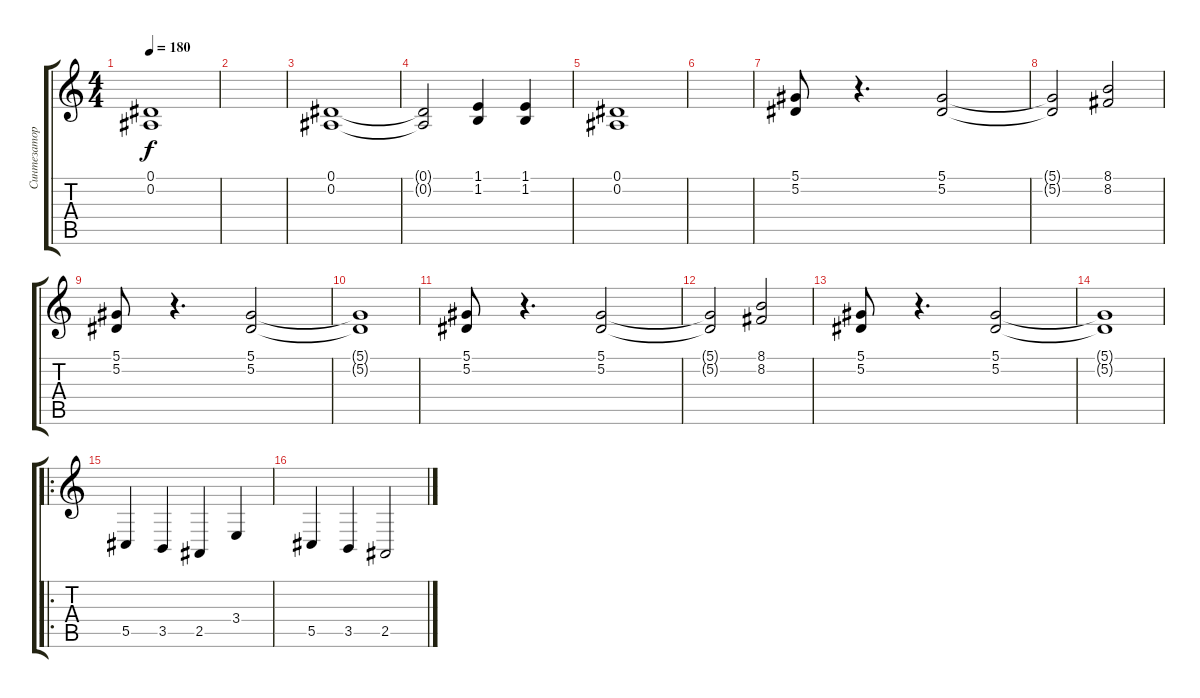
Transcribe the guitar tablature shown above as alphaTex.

\track ("Синтезатор" "Синтезатор") {instrument stringensemble1}
\staff {score tabs}
\tuning (Eb4 Bb3 Gb3 Db3 Ab2 Eb2) {hide}
\ts (4 4)
\tempo 180
\clef g2
\ks c
(0.1 0.2).1{dy f} |
|
(0.1 0.2).1 |
(0.1{t} 0.2{t}).2 (1.1 1.2).4 (1.1 1.2).4 |
(0.1 0.2).1 |
|
(5.1 5.2).8 r.4{d} (5.1 5.2).2 |
(5.1{t} 5.2{t}).2 (8.1 8.2).2 |
(5.1 5.2).8 r.4{d} (5.1 5.2).2 |
(5.1{t} 5.2{t}).1 |
(5.1 5.2).8 r.4{d} (5.1 5.2).2 |
(5.1{t} 5.2{t}).2 (8.1 8.2).2 |
(5.1 5.2).8 r.4{d} (5.1 5.2).2 |
(5.1{t} 5.2{t}).1 |
\ro
5.5.4 3.5.4 2.5.4 3.4.4 |
5.5.4 3.5.4 2.5.2
